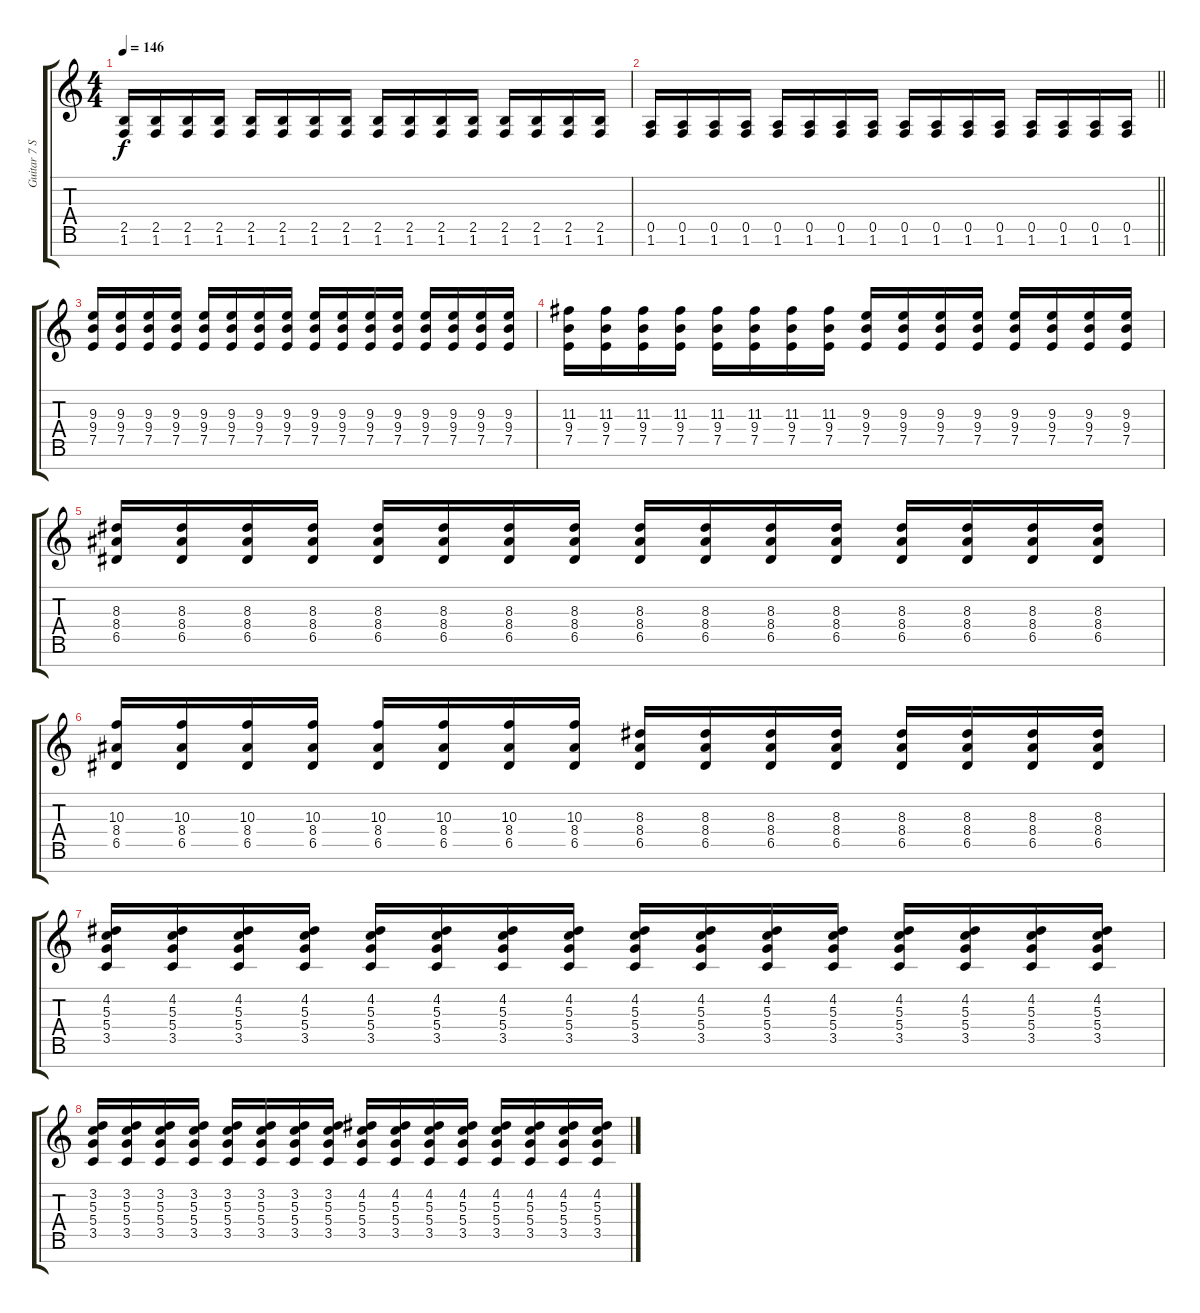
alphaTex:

\track ("Guitar 7 Strings" "Guitar 7 S") {instrument distortionguitar}
\staff {score tabs}
\tuning (E4 B3 G3 D3 A2 E2 B1) {hide}
\ts (4 4)
\tempo 146
\clef g2
\ks c
(2.5 1.6).16{dy f} (2.5 1.6).16 (2.5 1.6).16 (2.5 1.6).16 (2.5 1.6).16 (2.5 1.6).16 (2.5 1.6).16 (2.5 1.6).16 (2.5 1.6).16 (2.5 1.6).16 (2.5 1.6).16 (2.5 1.6).16 (2.5 1.6).16 (2.5 1.6).16 (2.5 1.6).16 (2.5 1.6).16 |
\barLineRight lightlight
(0.5 1.6).16 (0.5 1.6).16 (0.5 1.6).16 (0.5 1.6).16 (0.5 1.6).16 (0.5 1.6).16 (0.5 1.6).16 (0.5 1.6).16 (0.5 1.6).16 (0.5 1.6).16 (0.5 1.6).16 (0.5 1.6).16 (0.5 1.6).16 (0.5 1.6).16 (0.5 1.6).16 (0.5 1.6).16 |
(9.3 9.4 7.5).16 (9.3 9.4 7.5).16 (9.3 9.4 7.5).16 (9.3 9.4 7.5).16 (9.3 9.4 7.5).16 (9.3 9.4 7.5).16 (9.3 9.4 7.5).16 (9.3 9.4 7.5).16 (9.3 9.4 7.5).16 (9.3 9.4 7.5).16 (9.3 9.4 7.5).16 (9.3 9.4 7.5).16 (9.3 9.4 7.5).16 (9.3 9.4 7.5).16 (9.3 9.4 7.5).16 (9.3 9.4 7.5).16 |
(11.3 9.4 7.5).16 (11.3 9.4 7.5).16 (11.3 9.4 7.5).16 (11.3 9.4 7.5).16 (11.3 9.4 7.5).16 (11.3 9.4 7.5).16 (11.3 9.4 7.5).16 (11.3 9.4 7.5).16 (9.3 9.4 7.5).16 (9.3 9.4 7.5).16 (9.3 9.4 7.5).16 (9.3 9.4 7.5).16 (9.3 9.4 7.5).16 (9.3 9.4 7.5).16 (9.3 9.4 7.5).16 (9.3 9.4 7.5).16 |
(8.3 8.4 6.5).16 (8.3 8.4 6.5).16 (8.3 8.4 6.5).16 (8.3 8.4 6.5).16 (8.3 8.4 6.5).16 (8.3 8.4 6.5).16 (8.3 8.4 6.5).16 (8.3 8.4 6.5).16 (8.3 8.4 6.5).16 (8.3 8.4 6.5).16 (8.3 8.4 6.5).16 (8.3 8.4 6.5).16 (8.3 8.4 6.5).16 (8.3 8.4 6.5).16 (8.3 8.4 6.5).16 (8.3 8.4 6.5).16 |
(10.3 8.4 6.5).16 (10.3 8.4 6.5).16 (10.3 8.4 6.5).16 (10.3 8.4 6.5).16 (10.3 8.4 6.5).16 (10.3 8.4 6.5).16 (10.3 8.4 6.5).16 (10.3 8.4 6.5).16 (8.3 8.4 6.5).16 (8.3 8.4 6.5).16 (8.3 8.4 6.5).16 (8.3 8.4 6.5).16 (8.3 8.4 6.5).16 (8.3 8.4 6.5).16 (8.3 8.4 6.5).16 (8.3 8.4 6.5).16 |
(4.2 5.3 5.4 3.5).16 (4.2 5.3 5.4 3.5).16 (4.2 5.3 5.4 3.5).16 (4.2 5.3 5.4 3.5).16 (4.2 5.3 5.4 3.5).16 (4.2 5.3 5.4 3.5).16 (4.2 5.3 5.4 3.5).16 (4.2 5.3 5.4 3.5).16 (4.2 5.3 5.4 3.5).16 (4.2 5.3 5.4 3.5).16 (4.2 5.3 5.4 3.5).16 (4.2 5.3 5.4 3.5).16 (4.2 5.3 5.4 3.5).16 (4.2 5.3 5.4 3.5).16 (4.2 5.3 5.4 3.5).16 (4.2 5.3 5.4 3.5).16 |
(3.2 5.3 5.4 3.5).16 (3.2 5.3 5.4 3.5).16 (3.2 5.3 5.4 3.5).16 (3.2 5.3 5.4 3.5).16 (3.2 5.3 5.4 3.5).16 (3.2 5.3 5.4 3.5).16 (3.2 5.3 5.4 3.5).16 (3.2 5.3 5.4 3.5).16 (4.2 5.3 5.4 3.5).16 (4.2 5.3 5.4 3.5).16 (4.2 5.3 5.4 3.5).16 (4.2 5.3 5.4 3.5).16 (4.2 5.3 5.4 3.5).16 (4.2 5.3 5.4 3.5).16 (4.2 5.3 5.4 3.5).16 (4.2 5.3 5.4 3.5).16
